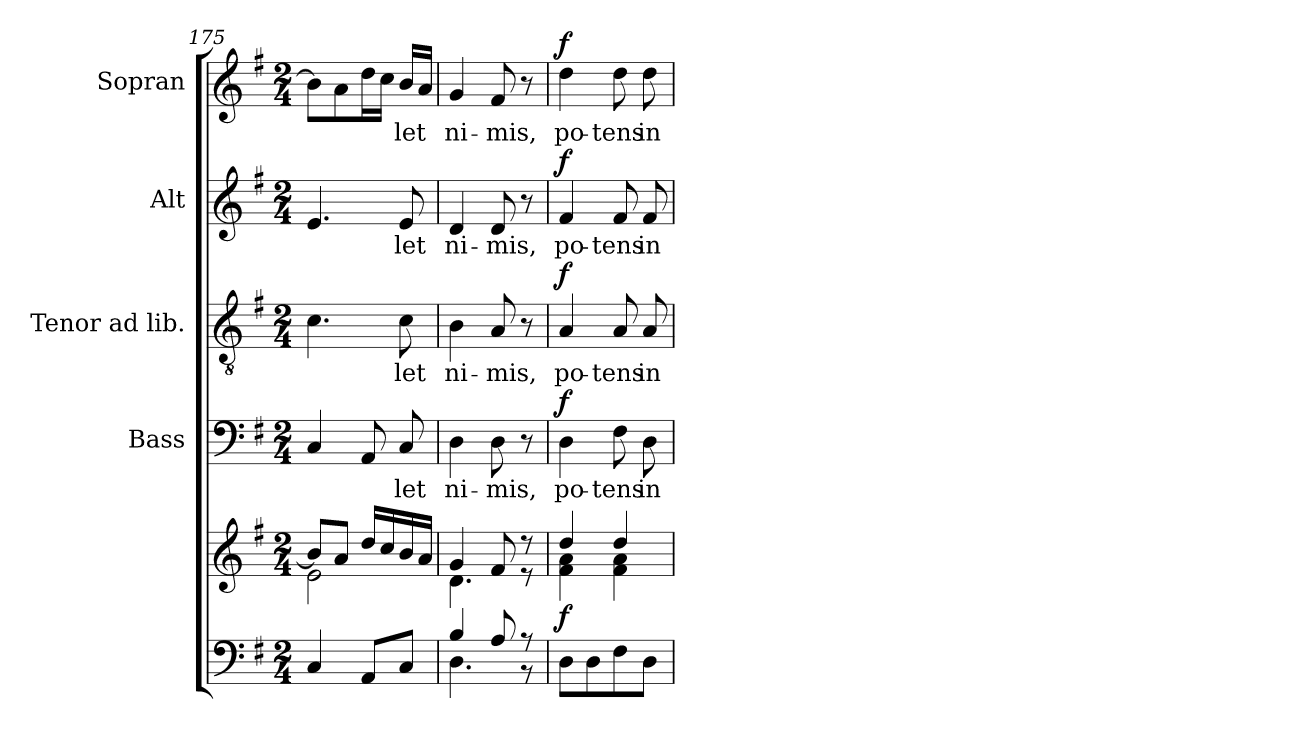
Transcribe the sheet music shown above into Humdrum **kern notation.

**kern	**kern	**dynam	**kern	**text	**dynam	**kern	**text	**dynam	**kern	**text	**dynam	**kern	**text	**dynam
*part5	*part5	*part5	*part4	*part4	*part4	*part3	*part3	*part3	*part2	*part2	*part2	*part1	*part1	*part1
*staff6	*staff5	*staff5/6	*staff4	*staff4	*staff4	*staff3	*staff3	*staff3	*staff2	*staff2	*staff2	*staff1	*staff1	*staff1
*	*	*	*I"Bass	*	*	*I"Tenor ad lib.	*	*	*I"Alt	*	*	*I"Sopran	*	*
*	*	*	*I'B.	*	*	*I'T.	*	*	*I'A.	*	*	*I'S.	*	*
!!LO:PB:g=z
*clefF4	*clefG2	*	*clefF4	*	*	*clefGv2	*	*	*clefG2	*	*	*clefG2	*	*
*k[f#]	*k[f#]	*	*k[f#]	*	*	*k[f#]	*	*	*k[f#]	*	*	*k[f#]	*	*
*G:	*G:	*	*G:	*	*	*G:	*	*	*G:	*	*	*G:	*	*
*M2/4	*M2/4	*	*M2/4	*	*	*M2/4	*	*	*M2/4	*	*	*M2/4	*	*
=175	=175	=175	=175	=175	=175	=175	=175	=175	=175	=175	=175	=175	=175	=175
*	*^	*	*	*	*	*	*	*	*	*	*	*	*	*
4C/	8b/L]	2e\	.	4C/	.	.	4.c\	.	.	4.e/	.	.	8b\L]	.	.
.	8a/J	.	.	.	.	.	.	.	.	.	.	.	8a\	.	.
8AA/L	16dd/LL	.	.	8AA/	.	.	.	.	.	.	.	.	16dd\L	.	.
.	16cc/	.	.	.	.	.	.	.	.	.	.	.	16cc\JJ	.	.
!	!	!	!	!	!LO:LY:b	!	!	!LO:LY:b	!	!	!LO:LY:b	!	!	!LO:LY:b	!
8C/J	16b/	.	.	8C/	-let	.	8c\	-let	.	8e/	-let	.	16b/LL	-let	.
.	16a/JJ	.	.	.	.	.	.	.	.	.	.	.	16a/JJ	.	.
=176	=176	=176	=176	=176	=176	=176	=176	=176	=176	=176	=176	=176	=176	=176	=176
*^	*	*	*	*	*	*	*	*	*	*	*	*	*	*	*
!	!	!	!	!	!	!LO:LY:b	!	!	!LO:LY:b	!	!	!LO:LY:b	!	!	!LO:LY:b	!
4B/	4.D\	4g/	4.d\	.	4D\	ni-	.	4B\	ni-	.	4d/	ni-	.	4g/	ni-	.
!	!	!	!	!	!	!LO:LY:b	!	!	!LO:LY:b	!	!	!LO:LY:b	!	!	!LO:LY:b	!
8A/	.	8f#/	.	.	8D\	-mis,	.	8A/	-mis,	.	8d/	-mis,	.	8f#/	-mis,	.
8r	8r	8r	8r	.	8r	.	.	8r	.	.	8r	.	.	8r	.	.
=177	=177	=177	=177	=177	=177	=177	=177	=177	=177	=177	=177	=177	=177	=177	=177	=177
!	!	!	!	!LO:DY:b	!	!LO:LY:b	!LO:DY:a	!	!LO:LY:b	!LO:DY:a	!	!LO:LY:b	!LO:DY:a	!	!LO:LY:b	!LO:DY:a
*v	*v	*	*	*	*	*	*	*	*	*	*	*	*	*	*	*
8D\L	4dd/	4f#\ 4a\	f	4D\	po-	f	4A/	po-	f	4f#/	po-	f	4dd\	po-	f
8D\	.	.	.	.	.	.	.	.	.	.	.	.	.	.	.
!	!	!	!	!	!LO:LY:b	!	!	!LO:LY:b	!	!	!LO:LY:b	!	!	!LO:LY:b	!
8F#\	4dd/	4f#\ 4a\	.	8F#\	-tens	.	8A/	-tens	.	8f#/	-tens	.	8dd\	-tens	.
!	!	!	!	!	!LO:LY:b	!	!	!LO:LY:b	!	!	!LO:LY:b	!	!	!LO:LY:b	!
8D\J	.	.	.	8D\	in	.	8A/	in	.	8f#/	in	.	8dd\	in	.
*	*v	*v	*	*	*	*	*	*	*	*	*	*	*	*	*
=	=	=	=	=	=	=	=	=	=	=	=	=	=	=
*-	*-	*-	*-	*-	*-	*-	*-	*-	*-	*-	*-	*-	*-	*-
